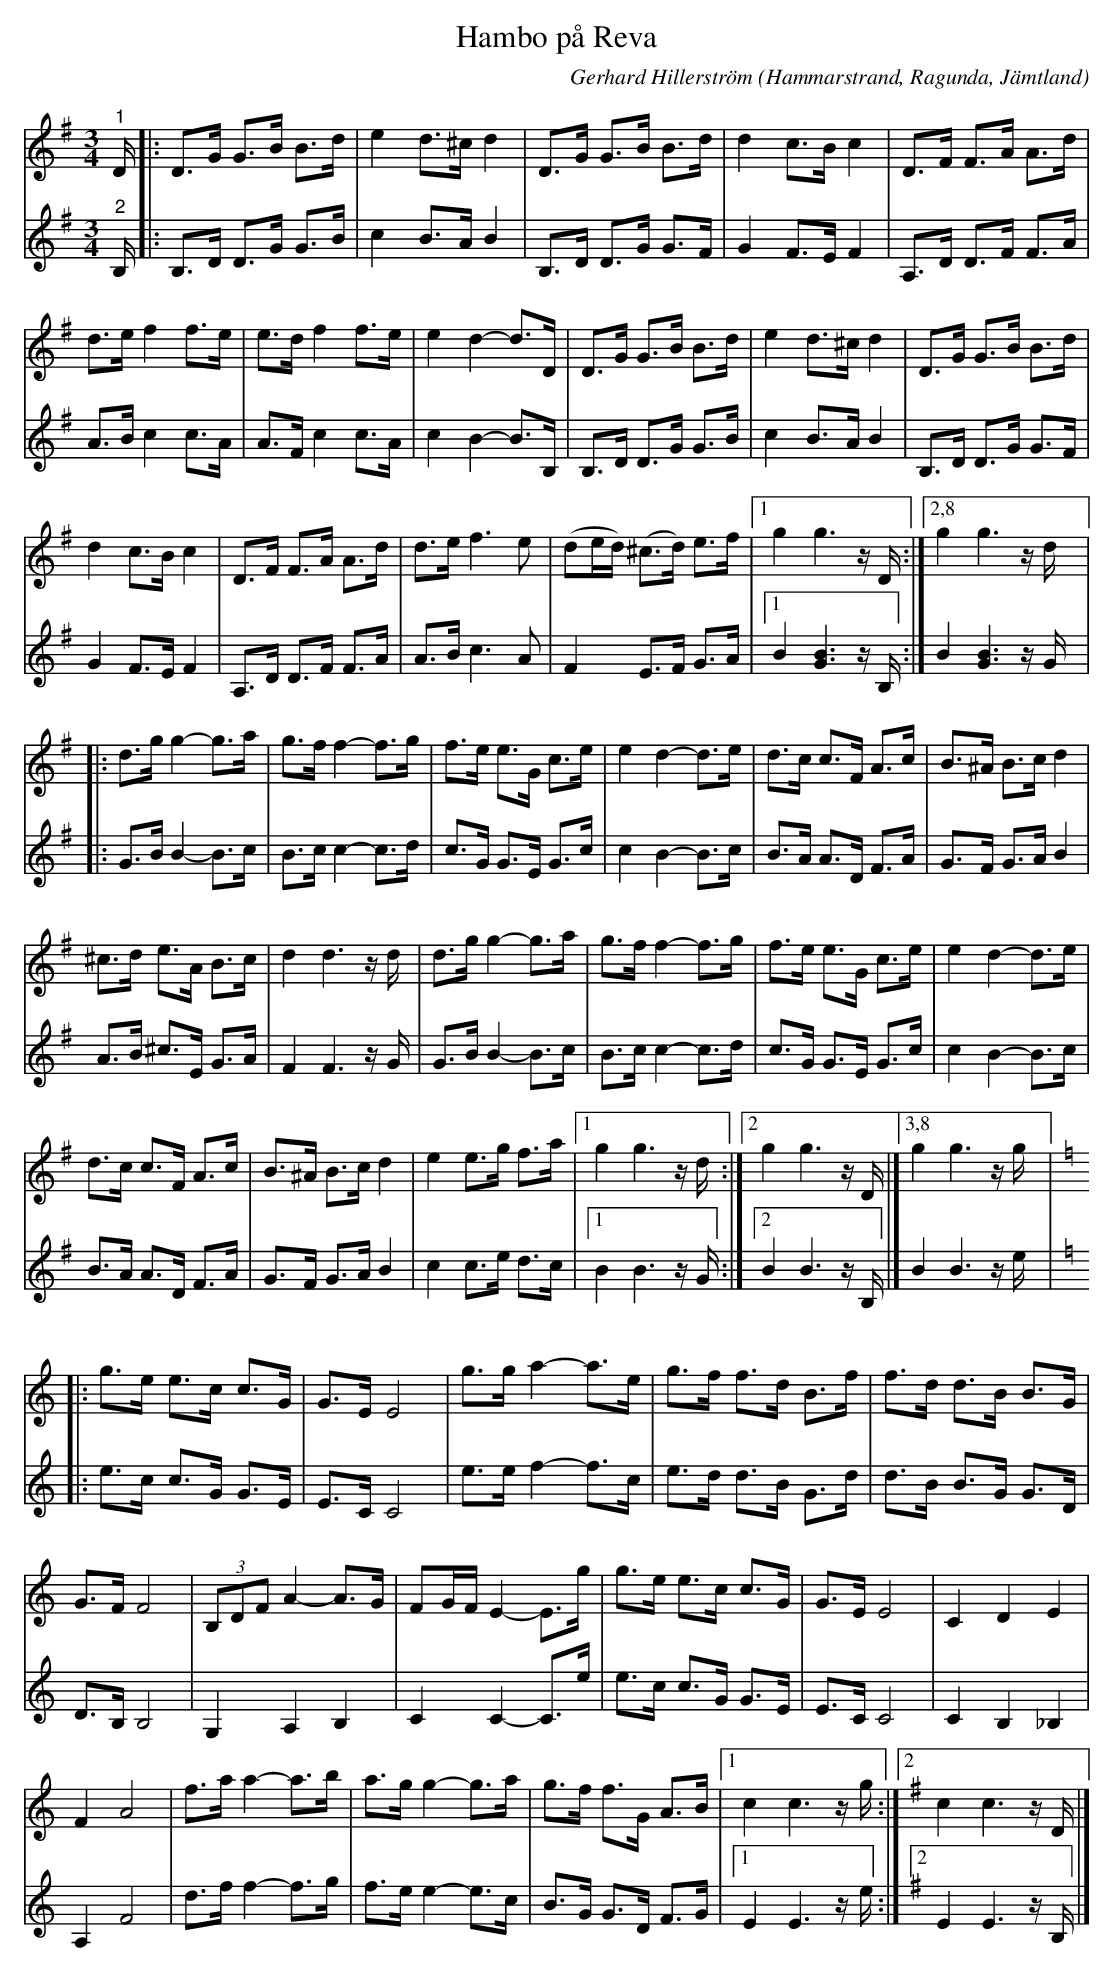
X:1
T:Hambo på Reva
C:Gerhard Hillerström
O:Hammarstrand, Ragunda, Jämtland
L:1/8
M:3/4
K:G
V:1
"^1" D/ |: D>G G>B B>d | e2 d>^c d2 | D>G G>B B>d | d2 c>B c2 | D>F F>A A>d |
d>e f2 f>e | e>d f2 f>e | e2 d2- d>D | D>G G>B B>d | e2 d>^c d2 | D>G G>B B>d |
d2 c>B c2 | D>F F>A A>d | d>e f3 e | (de/d/) (^c>d) e>f |1 g2 g3 z/ D/ :|2,8 g2 g3 z/ d/ |:
d>g g2- g>a | g>f f2- f>g | f>e e>G c>e | e2 d2- d>e | d>c c>F A>c | B>^A B>c d2 |
^c>d e>A B>c | d2 d3 z/ d/ | d>g g2- g>a | g>f f2- f>g | f>e e>G c>e | e2 d2- d>e |
d>c c>F A>c | B>^A B>c d2 | e2 e>g f>a |1 g2 g3 z/ d/ :|2 g2 g3 z/ D/ |]3,8 g2 g3 z/ g/ |:
[K:C] g>e e>c c>G | G>E E4 | g>g a2- a>e | g>f f>d B>f | f>d d>B B>G |
G>F F4 | (3B,DF A2- A>G | FG/F/ E2- E>g | g>e e>c c>G | G>E E4 | C2 D2 E2 |
F2 A4 | f>a a2- a>b | a>g g2- g>a | g>f f>G A>B |1 c2 c3 z/ g/ :|2[K:G] c2 c3 z/ D/ |]
V:2
"^2" B,/ |: B,>D D>G G>B | c2 B>A B2 | B,>D D>G G>F | G2 F>E F2 | A,>D D>F F>A |
A>B c2 c>A | A>F c2 c>A | c2 B2- B>B, | B,>D D>G G>B | c2 B>A B2 | B,>D D>G G>F |
G2 F>E F2 | A,>D D>F F>A | A>B c3 A | F2 E>F G>A |1 B2 [GB]3 z/ B,/ :| B2 [GB]3 z/ G/ |:
G>B B2- B>c | B>c c2- c>d | c>G G>E G>c | c2 B2- B>c | B>A A>D F>A | G>F G>A B2 |
A>B ^c>E G>A | F2 F3 z/ G/ | G>B B2- B>c | B>c c2- c>d | c>G G>E G>c | c2 B2- B>c |
B>A A>D F>A | G>F G>A B2 | c2 c>e d>c |1 B2 B3 z/ G/ :|2 B2 B3 z/ B,/ |] B2 B3 z/ e/ |:
[K:C] e>c c>G G>E | E>C C4 | e>e f2- f>c | e>d d>B G>d | d>B B>G G>D |
D>B, B,4 | G,2 A,2 B,2 | C2 C2- C>e | e>c c>G G>E | E>C C4 | C2 B,2 _B,2 | A,2 F4 |
d>f f2- f>g | f>e e2- e>c | B>G G>D F>G |1 E2 E3 z/ e/ :|2[K:G] E2 E3 z/ B,/ |]
